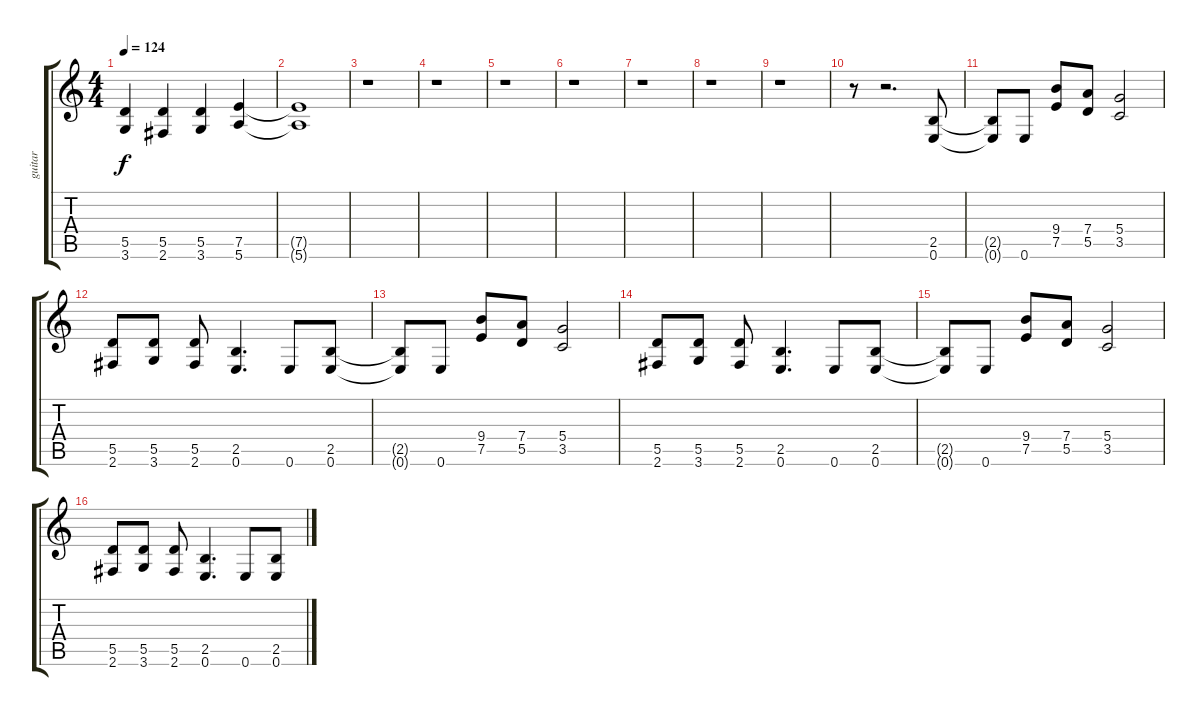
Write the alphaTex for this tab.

\track ("guitar" "guitar") {instrument overdrivenguitar}
\staff {score tabs}
\tuning (E4 B3 G3 D3 A2 E2) {hide}
\ts (4 4)
\tempo 124
\clef g2
\ks c
(5.5{t} 3.6{t}).4{dy f} (5.5 2.6).4 (5.5 3.6).4 (7.5 5.6).4 |
(7.5{t} 5.6{t}).1 |
r.1 |
r.1 |
r.1 |
r.1 |
r.1 |
r.1 |
r.1 |
r.8 r.2{d} (2.5 0.6).8 |
(2.5{t} 0.6{t}).8 0.6.8 (9.4 7.5).8 (7.4 5.5).8 (5.4 3.5).2 |
(5.5 2.6).8 (5.5 3.6).8 (5.5 2.6).8 (2.5 0.6).4{d} 0.6.8 (2.5 0.6).8 |
(2.5{t} 0.6{t}).8 0.6.8 (9.4 7.5).8 (7.4 5.5).8 (5.4 3.5).2 |
(5.5 2.6).8 (5.5 3.6).8 (5.5 2.6).8 (2.5 0.6).4{d} 0.6.8 (2.5 0.6).8 |
(2.5{t} 0.6{t}).8 0.6.8 (9.4 7.5).8 (7.4 5.5).8 (5.4 3.5).2 |
(5.5 2.6).8 (5.5 3.6).8 (5.5 2.6).8 (2.5 0.6).4{d} 0.6.8 (2.5 0.6).8
